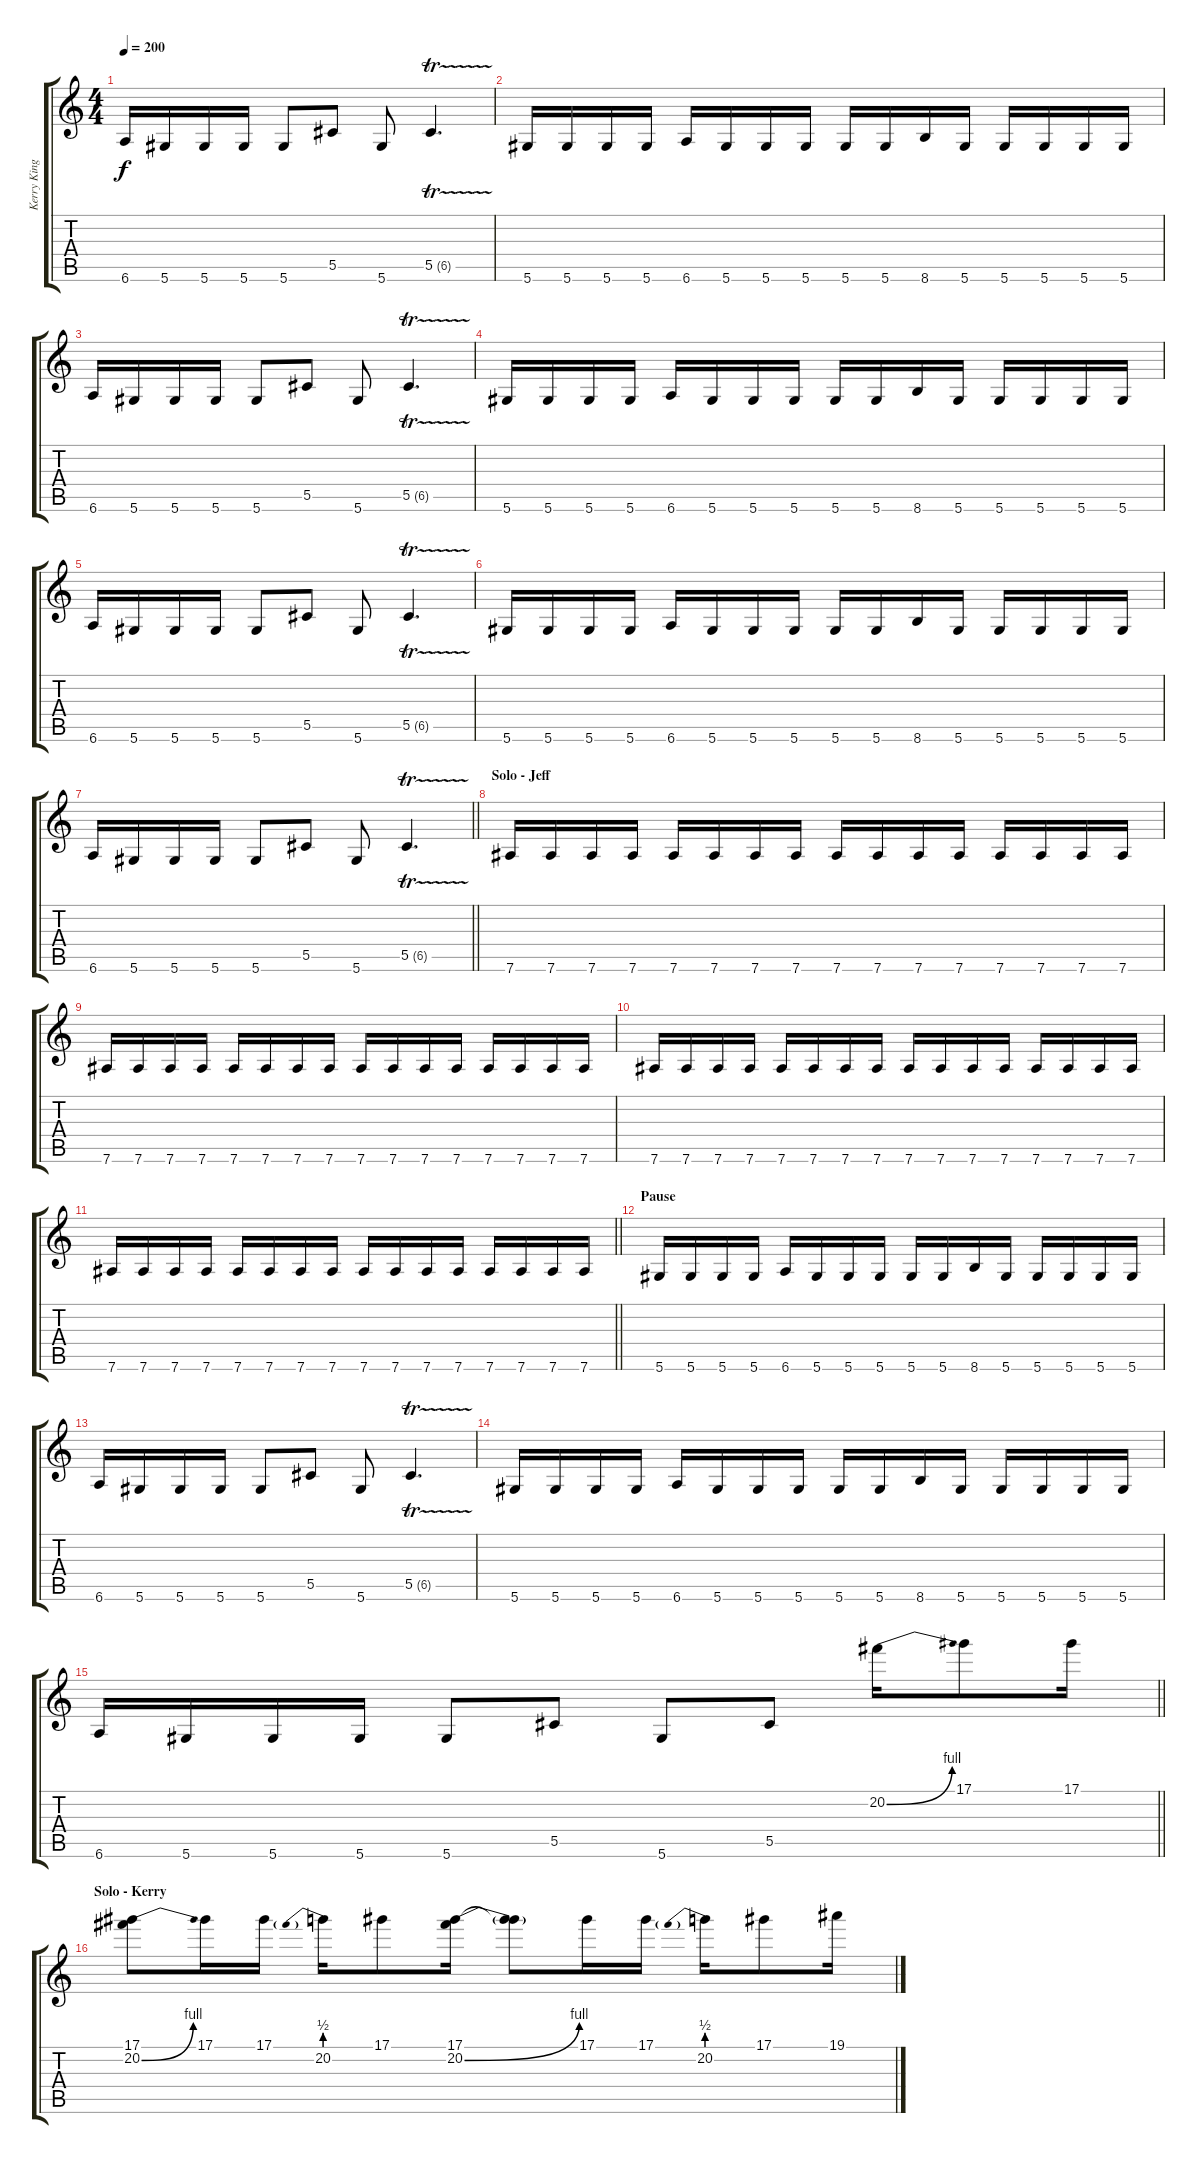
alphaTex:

\track ("Kerry King (Lead)" "Kerry King") {instrument distortionguitar}
\staff {score tabs}
\tuning (Eb4 Bb3 Gb3 Db3 Ab2 Eb2) {hide}
\ts (4 4)
\tempo 200
\clef g2
\ks c
6.6.16{dy f} 5.6.16 5.6.16 5.6.16 5.6.8 5.5.8 5.6.8 5.5{tr (6 16)}.4{d} |
5.6.16 5.6.16 5.6.16 5.6.16 6.6.16 5.6.16 5.6.16 5.6.16 5.6.16 5.6.16 8.6.16 5.6.16 5.6.16 5.6.16 5.6.16 5.6.16 |
6.6.16 5.6.16 5.6.16 5.6.16 5.6.8 5.5.8 5.6.8 5.5{tr (6 16)}.4{d} |
5.6.16 5.6.16 5.6.16 5.6.16 6.6.16 5.6.16 5.6.16 5.6.16 5.6.16 5.6.16 8.6.16 5.6.16 5.6.16 5.6.16 5.6.16 5.6.16 |
6.6.16 5.6.16 5.6.16 5.6.16 5.6.8 5.5.8 5.6.8 5.5{tr (6 16)}.4{d} |
5.6.16 5.6.16 5.6.16 5.6.16 6.6.16 5.6.16 5.6.16 5.6.16 5.6.16 5.6.16 8.6.16 5.6.16 5.6.16 5.6.16 5.6.16 5.6.16 |
\barLineRight lightlight
6.6.16 5.6.16 5.6.16 5.6.16 5.6.8 5.5.8 5.6.8 5.5{tr (6 16)}.4{d} |
\section ("" "Solo - Jeff")
7.6.16 7.6.16 7.6.16 7.6.16 7.6.16 7.6.16 7.6.16 7.6.16 7.6.16 7.6.16 7.6.16 7.6.16 7.6.16 7.6.16 7.6.16 7.6.16 |
7.6.16 7.6.16 7.6.16 7.6.16 7.6.16 7.6.16 7.6.16 7.6.16 7.6.16 7.6.16 7.6.16 7.6.16 7.6.16 7.6.16 7.6.16 7.6.16 |
7.6.16 7.6.16 7.6.16 7.6.16 7.6.16 7.6.16 7.6.16 7.6.16 7.6.16 7.6.16 7.6.16 7.6.16 7.6.16 7.6.16 7.6.16 7.6.16 |
\barLineRight lightlight
7.6.16 7.6.16 7.6.16 7.6.16 7.6.16 7.6.16 7.6.16 7.6.16 7.6.16 7.6.16 7.6.16 7.6.16 7.6.16 7.6.16 7.6.16 7.6.16 |
\section ("" "Pause")
5.6.16 5.6.16 5.6.16 5.6.16 6.6.16 5.6.16 5.6.16 5.6.16 5.6.16 5.6.16 8.6.16 5.6.16 5.6.16 5.6.16 5.6.16 5.6.16 |
6.6.16 5.6.16 5.6.16 5.6.16 5.6.8 5.5.8 5.6.8 5.5{tr (6 16)}.4{d} |
5.6.16 5.6.16 5.6.16 5.6.16 6.6.16 5.6.16 5.6.16 5.6.16 5.6.16 5.6.16 8.6.16 5.6.16 5.6.16 5.6.16 5.6.16 5.6.16 |
\barLineRight lightlight
6.6.16 5.6.16 5.6.16 5.6.16 5.6.8 5.5.8 5.6.8 5.5.8 20.2{be (bend 0 0 60 4)}.16 17.1.8 17.1.16 |
\section ("" "Solo - Kerry")
(17.1 20.2{be (bend 0 0 60 4)}).8 17.1.16 17.1.16 20.2{be (prebend 0 2 60 2)}.16 17.1.8 (17.1 20.2{be (bend 0 0 60 4)}).16 (17.1{t} 20.2{t}).8 17.1.16 17.1.16 20.2{be (prebend 0 2 60 2)}.16 17.1.8 19.1.16
